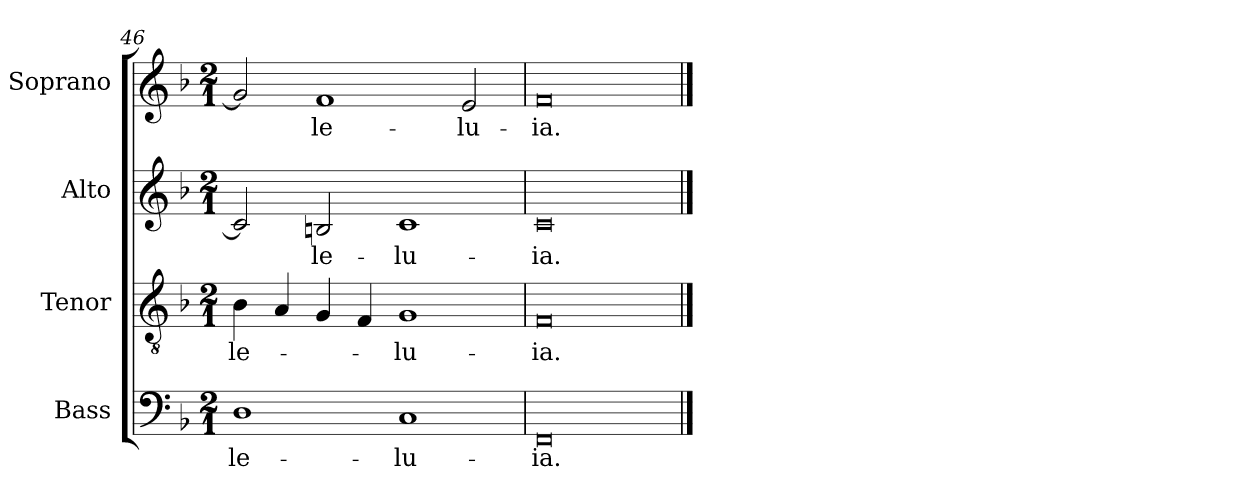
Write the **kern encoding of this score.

**kern	**text	**kern	**text	**kern	**text	**kern	**text
*part4	*part4	*part3	*part3	*part2	*part2	*part1	*part1
*staff4	*staff4	*staff3	*staff3	*staff2	*staff2	*staff1	*staff1
*I"Bass	*	*I"Tenor	*	*I"Alto	*	*I"Soprano	*
*I'B.	*	*I'T.	*	*I'A.	*	*I'S.	*
*clefF4	*	*clefGv2	*	*clefG2	*	*clefG2	*
*	*	*ITrd7c12	*	*	*	*	*
*k[b-]	*	*k[b-]	*	*k[b-]	*	*k[b-]	*
*F:	*	*F:	*	*F:	*	*F:	*
*M2/1	*	*M2/1	*	*M2/1	*	*M2/1	*
=46	=46	=46	=46	=46	=46	=46	=46
!	!LO:LY:b:color=#000000	!	!	!	!	!	!
!	!	!	!LO:LY:b:color=#000000	!	!	!	!
1Di	-le-	4BB-i\	-le-	2ci/]	.	2gi/]	.
.	.	4AAi/	.	.	.	.	.
!	!	!	!	!	!LO:LY:b:color=#000000	!	!
!	!	!	!	!	!	!	!LO:LY:b:color=#000000
.	.	4GGi/	.	2Bni/	-le-	1fi	-le-
.	.	4FFi/	.	.	.	.	.
!	!LO:LY:b:color=#000000	!	!	!	!	!	!
!	!	!	!LO:LY:b:color=#000000	!	!	!	!
!	!	!	!	!	!LO:LY:b:color=#000000	!	!
1Ci	-lu-	1GGi	-lu-	1ci	-lu-	.	.
!	!	!	!	!	!	!	!LO:LY:b:color=#000000
.	.	.	.	.	.	2ei/	-lu-
=47	=47	=47	=47	=47	=47	=47	=47
!	!LO:LY:b:color=#000000	!	!	!	!	!	!
!	!	!	!LO:LY:b:color=#000000	!	!	!	!
!	!	!	!	!	!LO:LY:b:color=#000000	!	!
!	!	!	!	!	!	!	!LO:LY:b:color=#000000
0FFi	-ia.	0FFi	-ia.	0ci	-ia.	0fi	-ia.
==	==	==	==	==	==	==	==
*-	*-	*-	*-	*-	*-	*-	*-
